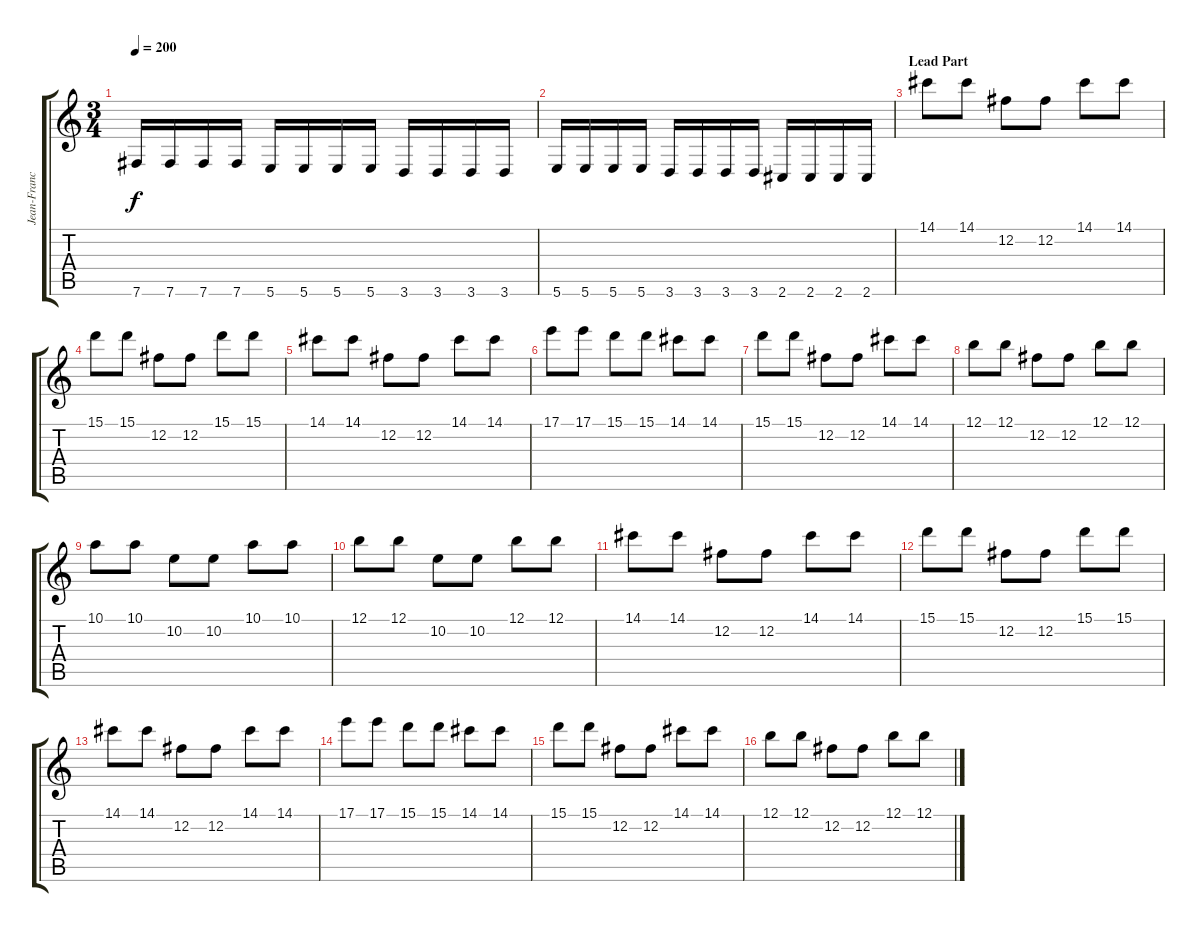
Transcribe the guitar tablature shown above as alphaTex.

\track ("Jean-Francois Dagenais Lead" "Jean-Franc") {instrument distortionguitar}
\staff {score tabs}
\tuning (B3 Gb3 D3 A2 E2 B1) {hide}
\ts (3 4)
\tempo 200
\clef g2
\ks c
7.6.16{dy f} 7.6.16 7.6.16 7.6.16 5.6.16 5.6.16 5.6.16 5.6.16 3.6.16 3.6.16 3.6.16 3.6.16 |
5.6.16 5.6.16 5.6.16 5.6.16 3.6.16 3.6.16 3.6.16 3.6.16 2.6.16 2.6.16 2.6.16 2.6.16 |
\section ("" "Lead Part")
14.1.8 14.1.8 12.2.8 12.2.8 14.1.8 14.1.8 |
15.1.8 15.1.8 12.2.8 12.2.8 15.1.8 15.1.8 |
14.1.8 14.1.8 12.2.8 12.2.8 14.1.8 14.1.8 |
17.1.8 17.1.8 15.1.8 15.1.8 14.1.8 14.1.8 |
15.1.8 15.1.8 12.2.8 12.2.8 14.1.8 14.1.8 |
12.1.8 12.1.8 12.2.8 12.2.8 12.1.8 12.1.8 |
10.1.8 10.1.8 10.2.8 10.2.8 10.1.8 10.1.8 |
12.1.8 12.1.8 10.2.8 10.2.8 12.1.8 12.1.8 |
\section ("" "")
14.1.8 14.1.8 12.2.8 12.2.8 14.1.8 14.1.8 |
15.1.8 15.1.8 12.2.8 12.2.8 15.1.8 15.1.8 |
14.1.8 14.1.8 12.2.8 12.2.8 14.1.8 14.1.8 |
17.1.8 17.1.8 15.1.8 15.1.8 14.1.8 14.1.8 |
15.1.8 15.1.8 12.2.8 12.2.8 14.1.8 14.1.8 |
12.1.8 12.1.8 12.2.8 12.2.8 12.1.8 12.1.8
